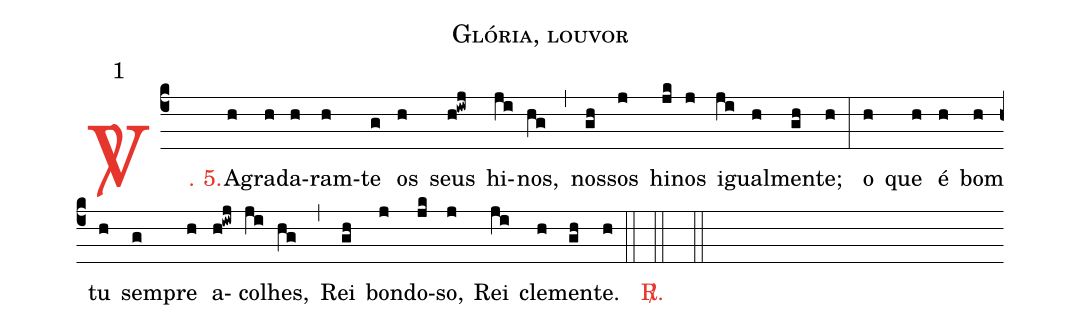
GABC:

name: Glória, louvor;
mode: 1;
%%
(c4)

<c><sp>V/</sp>. 5.</c>()
A(h)gra(h)da(h)ram-(h)te(g) os(h) seus(h!iwj) hi(ji)nos,(hg) (,)
nos(gh)sos(j) hi(jk)nos(j) i(ji)gual(h)men(gh)te;(h) (:)
o(h) que(h) é(h) bom(h) tu(h) sem(g)pre(h) a(h!iwj)co(ji)lhes,(hg) (,)
Rei(gh) bon(j)do(jk)so,(j) Rei(ji) cle(h)men(gh)te.(h)

(::)

<c><sp>R/</sp>.</c>(::)

(::)
